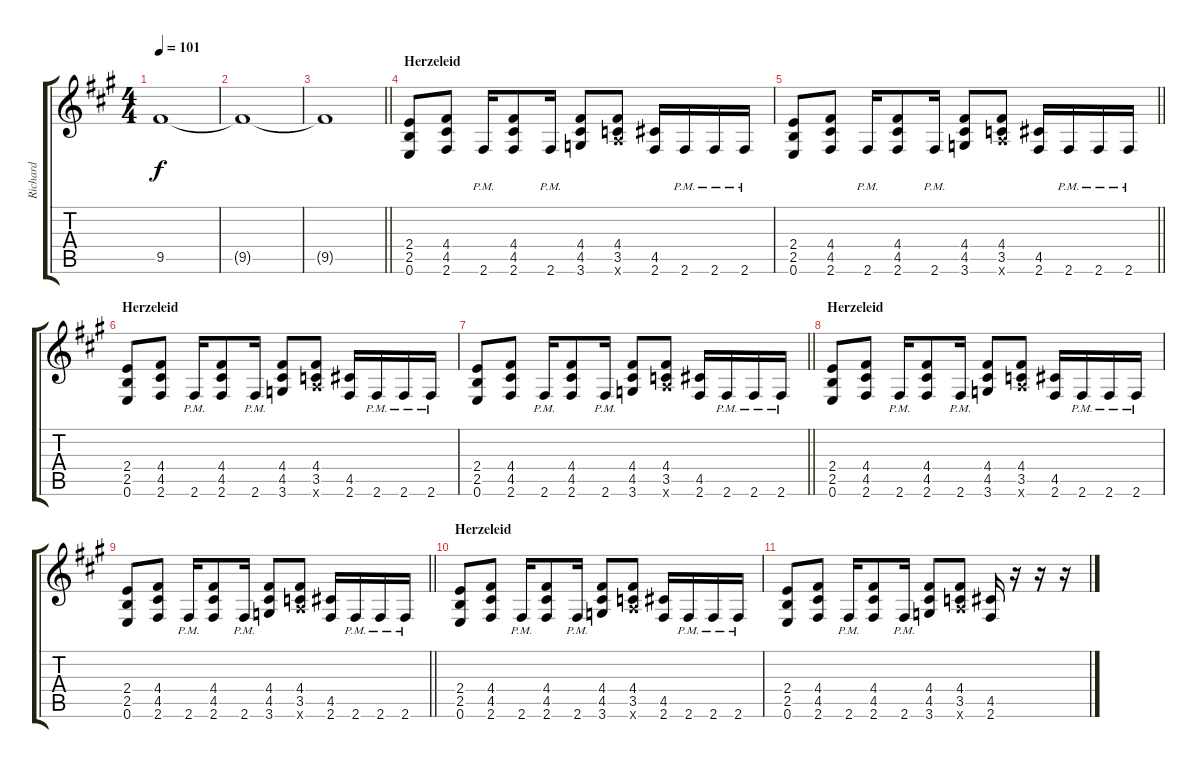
\track ("Richard" "Richard") {instrument distortionguitar}
\staff {score tabs}
\tuning (E4 B3 G3 D3 A2 E2) {hide}
\ts (4 4)
\tempo 101
\clef g2
\ks f#minor
9.5{t}.1{dy f} |
9.5{t}.1 |
\barLineRight lightlight
9.5{t}.1 |
\section ("" "Herzeleid")
(2.4 2.5 0.6).8 (4.4 4.5 2.6).8 2.6{pm}.16 (4.4 4.5 2.6).8 2.6{pm}.16 (4.4 4.5 3.6).8 (4.4 3.5 5.6{x}).8 (4.5 2.6).16 2.6{pm}.16 2.6{pm}.16 2.6{pm}.16 |
\barLineRight lightlight
(2.4 2.5 0.6).8 (4.4 4.5 2.6).8 2.6{pm}.16 (4.4 4.5 2.6).8 2.6{pm}.16 (4.4 4.5 3.6).8 (4.4 3.5 5.6{x}).8 (4.5 2.6).16 2.6{pm}.16 2.6{pm}.16 2.6{pm}.16 |
\section ("" "Herzeleid")
(2.4 2.5 0.6).8 (4.4 4.5 2.6).8 2.6{pm}.16 (4.4 4.5 2.6).8 2.6{pm}.16 (4.4 4.5 3.6).8 (4.4 3.5 5.6{x}).8 (4.5 2.6).16 2.6{pm}.16 2.6{pm}.16 2.6{pm}.16 |
\barLineRight lightlight
(2.4 2.5 0.6).8 (4.4 4.5 2.6).8 2.6{pm}.16 (4.4 4.5 2.6).8 2.6{pm}.16 (4.4 4.5 3.6).8 (4.4 3.5 5.6{x}).8 (4.5 2.6).16 2.6{pm}.16 2.6{pm}.16 2.6{pm}.16 |
\section ("" "Herzeleid")
(2.4 2.5 0.6).8 (4.4 4.5 2.6).8 2.6{pm}.16 (4.4 4.5 2.6).8 2.6{pm}.16 (4.4 4.5 3.6).8 (4.4 3.5 5.6{x}).8 (4.5 2.6).16 2.6{pm}.16 2.6{pm}.16 2.6{pm}.16 |
\barLineRight lightlight
(2.4 2.5 0.6).8 (4.4 4.5 2.6).8 2.6{pm}.16 (4.4 4.5 2.6).8 2.6{pm}.16 (4.4 4.5 3.6).8 (4.4 3.5 5.6{x}).8 (4.5 2.6).16 2.6{pm}.16 2.6{pm}.16 2.6{pm}.16 |
\section ("" "Herzeleid")
(2.4 2.5 0.6).8 (4.4 4.5 2.6).8 2.6{pm}.16 (4.4 4.5 2.6).8 2.6{pm}.16 (4.4 4.5 3.6).8 (4.4 3.5 5.6{x}).8 (4.5 2.6).16 2.6{pm}.16 2.6{pm}.16 2.6{pm}.16 |
(2.4 2.5 0.6).8 (4.4 4.5 2.6).8 2.6{pm}.16 (4.4 4.5 2.6).8 2.6{pm}.16 (4.4 4.5 3.6).8 (4.4 3.5 5.6{x}).8 (4.5 2.6).16 r.16 r.16 r.16
